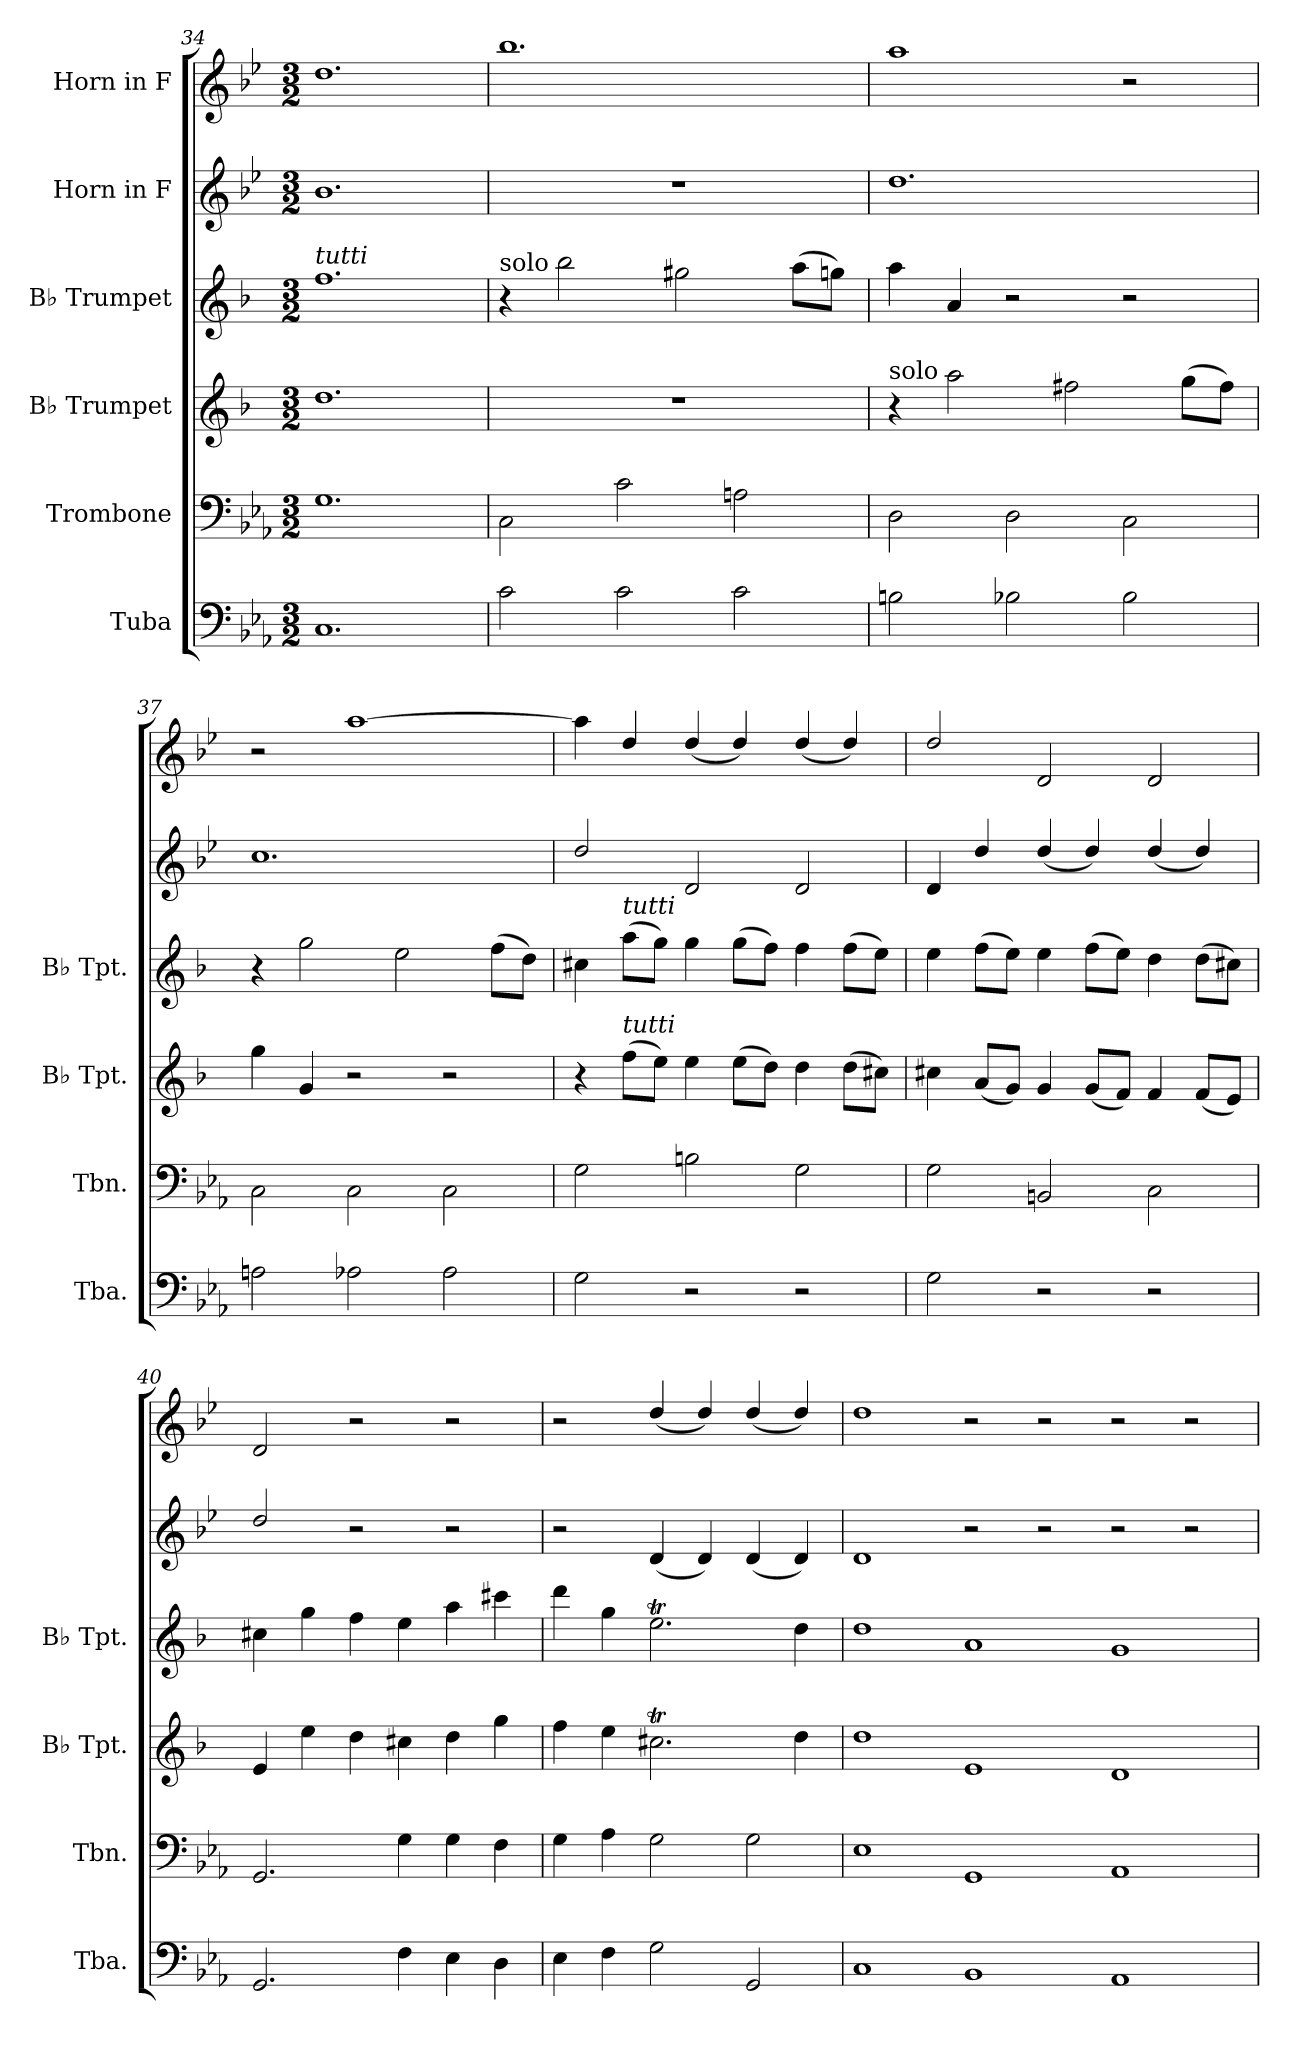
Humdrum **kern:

**kern	**kern	**kern	**kern	**kern	**kern
*part6	*part5	*part4	*part3	*part2	*part1
*staff6	*staff5	*staff4	*staff3	*staff2	*staff1
*I"Tuba	*I"Trombone	*I"B♭ Trumpet	*I"B♭ Trumpet	*I"Horn in F	*I"Horn in F
*I'Tba.	*I'Tbn.	*I'B♭ Tpt.	*I'B♭ Tpt.	*	*
*clefF4	*clefF4	*clefG2	*clefG2	*clefG2	*clefG2
*	*	*ITrd1c2	*ITrd1c2	*ITrd4c7	*ITrd4c7
*k[b-e-a-]	*k[b-e-a-]	*k[b-e-a-]	*k[b-e-a-]	*k[b-e-a-]	*k[b-e-a-]
*M3/2	*M3/2	*M3/2	*M3/2	*M3/2	*M3/2
=34	=34	=34	=34	=34	=34
!	!	!	!LO:TX:a:i:t=tutti	!	!
1.C	1.G	1.cc	1.ee-	1.e-	1.g
=35	=35	=35	=35	=35	=35
!	!	!	!LO:TX:a:t=solo	!	!
2c\	2C\	1.r	4r	1.r	1.ee-
.	.	.	2aa-\	.	.
2c\	2c\	.	.	.	.
.	.	.	2ff#X\	.	.
2c\	2An\	.	.	.	.
.	.	.	(>8gg\L	.	.
.	.	.	8ffn\J)	.	.
!!LO:PB:g=z
=36	=36	=36	=36	=36	=36
!	!	!LO:TX:a:t=solo	!	!	!
2Bn\	2D\	4r	4gg\	1.g	1dd
.	.	2gg\	4g/	.	.
2B-X\	2D\	.	2r	.	.
.	.	2een\	.	.	.
2B-\	2C\	.	2r	.	2r
.	.	(>8ff\L	.	.	.
.	.	8ee\J)	.	.	.
=37	=37	=37	=37	=37	=37
2An\	2C\	4ff\	4r	1.f	2r
.	.	4f/	2ff\	.	.
2A-X\	2C\	2r	.	.	[1dd
.	.	.	2dd\	.	.
2A-\	2C\	2r	.	.	.
.	.	.	(>8ee-\L	.	.
.	.	.	8cc\J)	.	.
=38	=38	=38	=38	=38	=38
2G\	2G\	4r	4bn\	2g/	4dd\]
!	!	!	!LO:TX:a:i:t=tutti	!	!
!	!	!LO:TX:a:i:t=tutti	!	!	!
.	.	(>8ee-\L	(>8gg\L	.	4g/
.	.	8dd\J)	8ff\J)	.	.
2r	2Bn\	4dd\	4ff\	2G/	(<4g/
.	.	(>8dd\L	(>8ff\L	.	4g/)
.	.	8cc\J)	8ee-\J)	.	.
2r	2G\	4cc\	4ee-\	2G/	(<4g/
.	.	(>8cc\L	(>8ee-\L	.	4g/)
.	.	8bn\J)	8dd\J)	.	.
=39	=39	=39	=39	=39	=39
2G\	2G\	4bn\	4dd\	4G/	2g/
.	.	(<8g/L	(>8ee-\L	4g/	.
.	.	8f/J)	8dd\J)	.	.
2r	2BBn/	4f/	4dd\	(<4g/	2G/
.	.	(<8f/L	(>8ee-\L	4g/)	.
.	.	8e-/J)	8dd\J)	.	.
2r	2C\	4e-/	4cc\	(<4g/	2G/
.	.	(<8e-/L	(>8cc\L	4g/)	.
.	.	8d/J)	8bn\J)	.	.
=40	=40	=40	=40	=40	=40
2.GG/	2.GG/	4d/	4bn\	2g/	2G/
.	.	4dd\	4ff\	.	.
.	.	4cc\	4ee-\	2r	2r
4F\	4G\	4bn\	4dd\	.	.
4E-\	4G\	4cc\	4gg\	2r	2r
4D\	4F\	4ff\	4bbn\	.	.
=41	=41	=41	=41	=41	=41
4E-\	4G\	4ee-\	4ccc\	2r	2r
4F\	4A-\	4dd\	4ff\	.	.
2G\	2G\	2.bnt\	2.ddt\	(<4G/	(<4g/
.	.	.	.	4G/)	4g/)
2GG/	2G\	.	.	(<4G/	(<4g/
.	.	4cc\	4cc\	4G/)	4g/)
!!LO:LB:g=z
=42	=42	=42	=42	=42	=42
1C	1E-	1cc	1cc	1G	1g
1BB-	1GG	1d	1g	2r	2r
.	.	.	.	2r	2r
1AA-	1AA-	1c	1f	2r	2r
.	.	.	.	2r	2r
=	=	=	=	=	=
*-	*-	*-	*-	*-	*-
